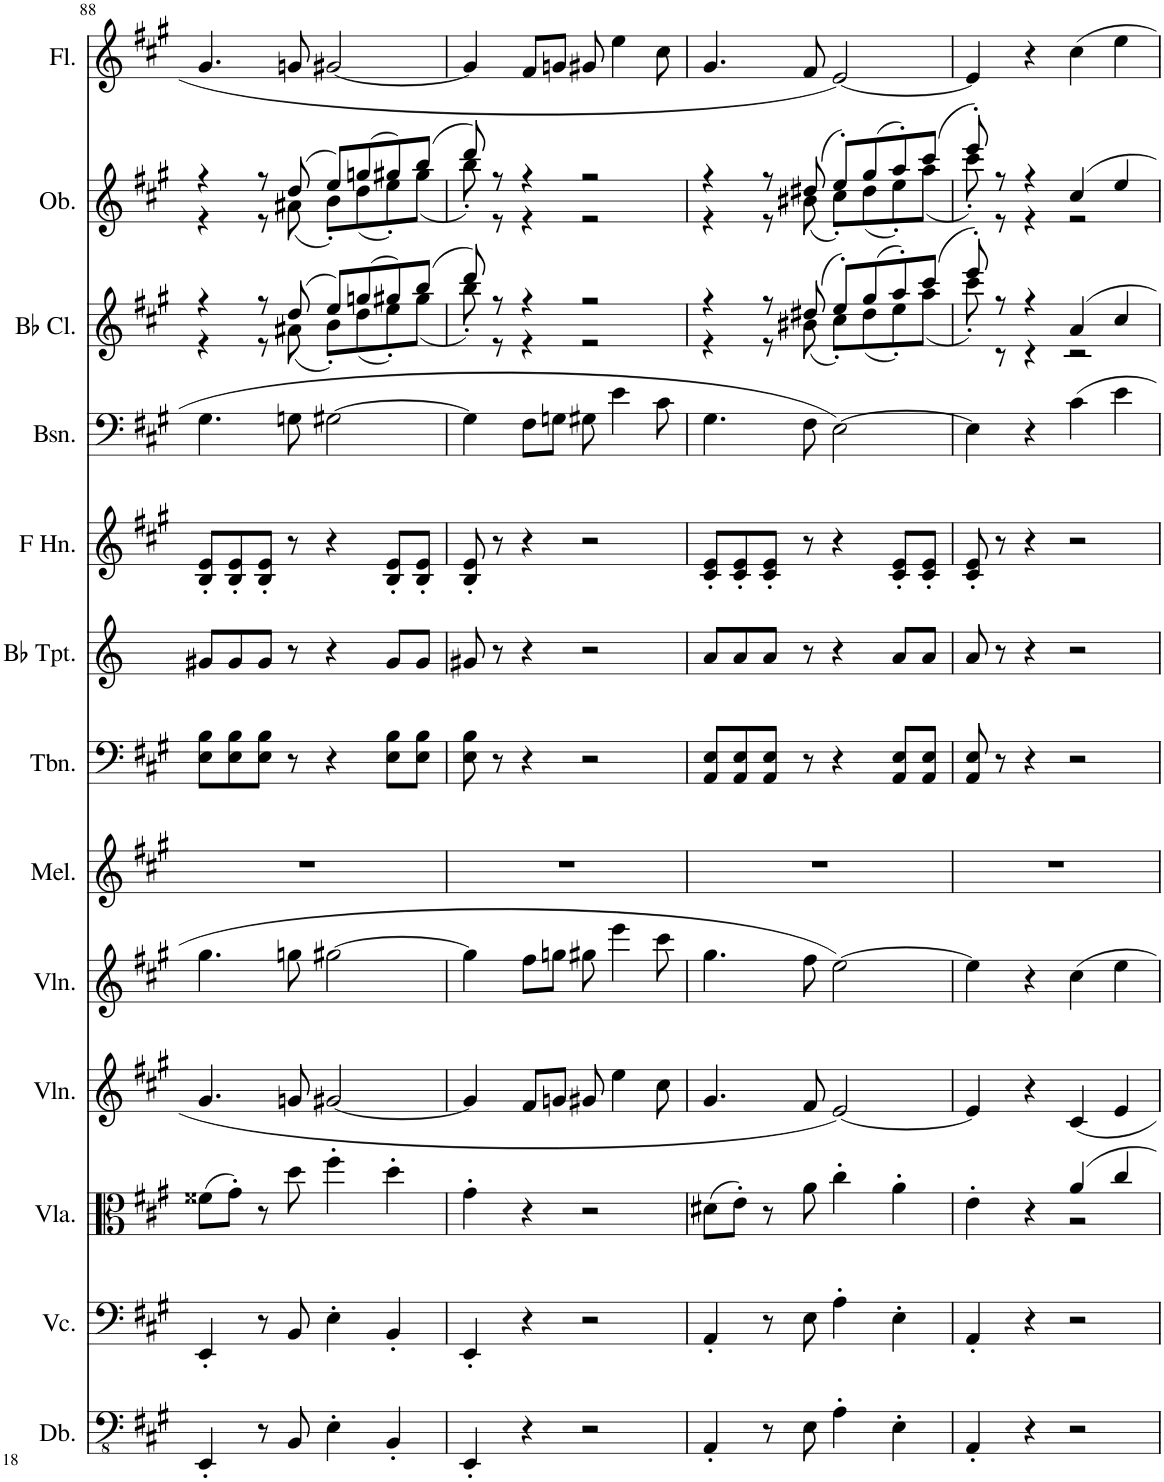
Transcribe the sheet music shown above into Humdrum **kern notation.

**kern	**kern	**kern	**kern	**kern	**kern	**kern	**kern	**kern	**kern	**kern	**kern	**kern
*part13	*part12	*part11	*part10	*part9	*part8	*part7	*part6	*part5	*part4	*part3	*part2	*part1
*staff13	*staff12	*staff11	*staff10	*staff9	*staff8	*staff7	*staff6	*staff5	*staff4	*staff3	*staff2	*staff1
*I"Double Bass	*I"Violoncello	*I"Viola	*I"Violin	*I"Violin	*I"Melodica	*I"Trombone	*I"Bb Trumpet	*I"Horn in F	*I"Bassoon	*I"Bb Clarinet	*I"Oboe	*I"Flute
*I'Db.	*I'Vc.	*I'Vla.	*I'Vln.	*I'Vln.	*I'Mel.	*I'Tbn.	*I'Bb Tpt.	*	*I'Bsn.	*I'Bb Cl.	*I'Ob.	*I'Fl.
!!LO:PB:g=z
*clefFv4	*clefF4	*clefC3	*clefG2	*clefG2	*clefG2	*clefF4	*clefG2	*clefG2	*clefF4	*clefG2	*clefG2	*clefG2
*ITrd7c12	*	*	*	*	*	*	*ITrd1c2	*ITrd4c7	*	*ITrd1c2	*	*
*k[f#c#g#]	*k[f#c#g#]	*k[f#c#g#]	*k[f#c#g#]	*k[f#c#g#]	*k[f#c#g#]	*k[f#c#g#]	*k[]	*k[f#c#g#]	*k[f#c#g#]	*k[f#c#g#]	*k[f#c#g#]	*k[f#c#g#]
*M4/4	*M4/4	*M4/4	*M4/4	*M4/4	*M4/4	*M4/4	*M4/4	*M4/4	*M4/4	*M4/4	*M4/4	*M4/4
=88	=88	=88	=88	=88	=88	=88	=88	=88	=88	=88	=88	=88
*	*	*	*	*	*	*	*	*	*	*^	*^	*
4EEE'/	4EE'/	(8f##X\L	4.g#/	4.gg#\	1r	8E\ 8B\L	8g#X/L	8B/' 8e/'L	4.G#\	4r	4r	4r	4r	4.g#/
.	.	8g#'\J)	.	.	.	8E\ 8B\	8g#/	8B/' 8e/'	.	.	.	.	.	.
8r	8r	8r	.	.	.	8E\ 8B\J	8g#/J	8B/' 8e/'J	.	8r	8r	8r	8r	.
8BBB/	8BB/	8dd\	8gn/	8ggn\	.	8r	8r	8r	8Gn\	(8dd/	(8a#X\	(8dd/	(8a#X\	8gn/
4EE'\	4E'\	4ff#'\	[2g#X/	[2gg#X\	.	4r	4r	4r	[2G#X\	8ee/L)	8b'\L)	8ee/L)	8b'\L)	[2g#X/
.	.	.	.	.	.	.	.	.	.	(8ggn/	(8dd\	(8ggn/	(8dd\	.
4BBB'/	4BB'/	4dd'\	.	.	.	8E\ 8B\L	8g#/L	8B/' 8e/'L	.	8gg#X/)	8ee'\)	8gg#X/)	8ee'\)	.
.	.	.	.	.	.	8E\ 8B\J	8g#/J	8B/' 8e/'J	.	(8bb/J	(8gg#\J	(8bb/J	(8gg#\J	.
=89	=89	=89	=89	=89	=89	=89	=89	=89	=89	=89	=89	=89	=89	=89
4EEE'/	4EE'/	4g#'\	4g#/]	4gg#\]	1r	8E\ 8B\	8g#X/	8B/' 8e/'	4G#\]	8ddd/)	8bb'\)	8ddd/)	8bb'\)	4g#/]
.	.	.	.	.	.	8r	8r	8r	.	8r	8r	8r	8r	.
4r	4r	4r	8f#/L	8ff#\L	.	4r	4r	4r	8F#\L	4r	4r	4r	4r	8f#/L
.	.	.	8gn/J	8ggn\J	.	.	.	.	8Gn\J	.	.	.	.	8gn/J
2r	2r	2r	8g#X/	8gg#X\	.	2r	2r	2r	8G#X\	2r	2r	2r	2r	8g#X/
.	.	.	4ee\	4eee\	.	.	.	.	4e\	.	.	.	.	4ee\
.	.	.	8cc#\	8ccc#\	.	.	.	.	8c#\	.	.	.	.	8cc#\
=90	=90	=90	=90	=90	=90	=90	=90	=90	=90	=90	=90	=90	=90	=90
4AAA'/	4AA'/	(8d#X\L	4.g#/	4.gg#\	1r	8AA/ 8E/L	8a/L	8c#/' 8e/'L	4.G#\	4r	4r	4r	4r	4.g#/
.	.	8e'\J)	.	.	.	8AA/ 8E/	8a/	8c#/' 8e/'	.	.	.	.	.	.
8r	8r	8r	.	.	.	8AA/ 8E/J	8a/J	8c#/' 8e/'J	.	8r	8r	8r	8r	.
8EE\	8E\	8a\	8f#/	8ff#\	.	8r	8r	8r	8F#\	(8dd#X/	(8b#X\	(8dd#X/	(8b#X\	8f#/
4AA'\	4A'\	4cc#'\	[2e/	[2ee\	.	4r	4r	4r	[2E\	8ee'/L)	8cc#'\L)	8ee'/L)	8cc#'\L)	[2e/
.	.	.	.	.	.	.	.	.	.	(8gg#/	(8dd#\	(8gg#/	(8dd#\	.
4EE'\	4E'\	4a'\	.	.	.	8AA/ 8E/L	8a/L	8c#/' 8e/'L	.	8aa'/)	8ee'\)	8aa'/)	8ee'\)	.
.	.	.	.	.	.	8AA/ 8E/J	8a/J	8c#/' 8e/'J	.	(8ccc#/J	(8aa\J	(8ccc#/J	(8aa\J	.
=91	=91	=91	=91	=91	=91	=91	=91	=91	=91	=91	=91	=91	=91	=91
*	*	*^	*	*	*	*	*	*	*	*	*	*	*	*
4AAA'/	4AA'/	4e'\	2ryy	4e/]	4ee\]	1r	8AA/ 8E/	8a/	8c#/' 8e/'	4E\]	8eee'/)	8ccc#'\)	8eee'/)	8ccc#'\)	4e/]
.	.	.	.	.	.	.	8r	8r	8r	.	8r	8r	8r	8r	.
4r	4r	4r	.	4r	4r	.	4r	4r	4r	4r	4r	4r	4r	4r	4r
2r	2r	4a/	2r	4c#/	4cc#\	.	2r	2r	2r	4c#\	4a/	2r	4cc#/	2r	4cc#\
.	.	4cc#/	.	4e/	4ee\	.	.	.	.	4e\	4cc#/	.	4ee/	.	4ee\
*	*	*	*	*	*	*	*	*	*	*	*v	*v	*	*	*
*	*	*v	*v	*	*	*	*	*	*	*	*	*v	*v	*
=	=	=	=	=	=	=	=	=	=	=	=	=
*-	*-	*-	*-	*-	*-	*-	*-	*-	*-	*-	*-	*-
